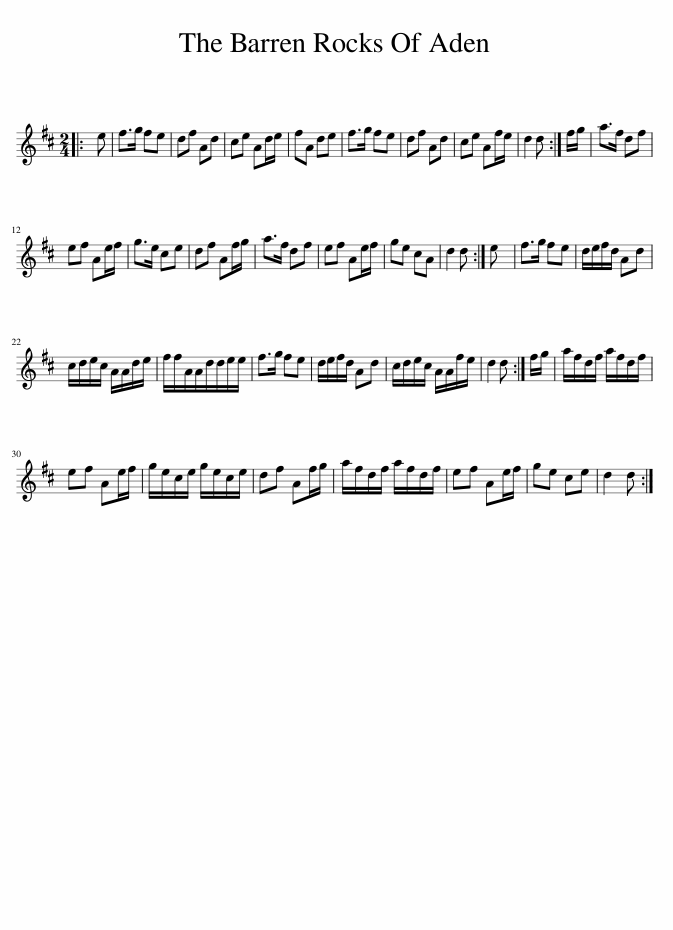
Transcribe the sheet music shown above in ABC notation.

X:1
L:1/8
M:2/4
I:linebreak $
K:D
V:1 treble
V:1
|: e | f>g fe | df Ad | ce Ad/e/ | fA de | %5
 f>g fe | df Ad | ce Af/e/ | d2 d :| f/g/ | %10
 a>f df |$ ef Ae/f/ | g>e ce | df Af/g/ | a>f df | %15
 ef Ae/f/ | ge cA | d2 d :| e | f>g fe | %20
 d/e/f/d/ Ad |$ c/d/e/c/ A/A/d/e/ | f/f/A/A/d/d/e/e/ | f>g fe | d/e/f/d/ Ad | %25
 c/d/e/c/ A/A/f/e/ | d2 d :| f/g/ | a/f/d/f/ a/f/d/f/ |$ ef Ae/f/ | %30
 g/e/c/e/ g/e/c/e/ | df Af/g/ | a/f/d/f/ a/f/d/f/ | ef Ae/f/ | ge ce | %35
 d2 d :| %36
